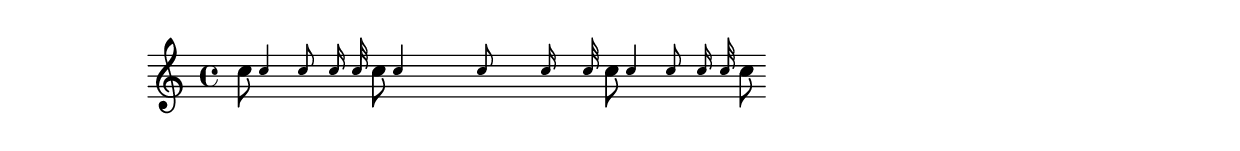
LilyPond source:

%% DO NOT EDIT this file manually; it is automatically
%% generated from LSR http://lsr.di.unimi.it
%% Make any changes in LSR itself, or in Documentation/snippets/new/ ,
%% and then run scripts/auxiliar/makelsr.py
%%
%% This file is in the public domain.
\version "2.18.0"

\header {
  lsrtags = "rhythms, tweaks-and-overrides"

  texidoc = "
The space given to grace notes can be adjusted using the
@code{spacing-increment} property of @code{Score.GraceSpacing}.

"
  doctitle = "Adjusting grace note spacing"
} % begin verbatim


graceNotes = {
  \grace { c4 c8 c16 c32 }
  c8
}

\relative c'' {
  c8
  \graceNotes
  \override Score.GraceSpacing.spacing-increment = #2.0
  \graceNotes
  \revert Score.GraceSpacing.spacing-increment
  \graceNotes
}
